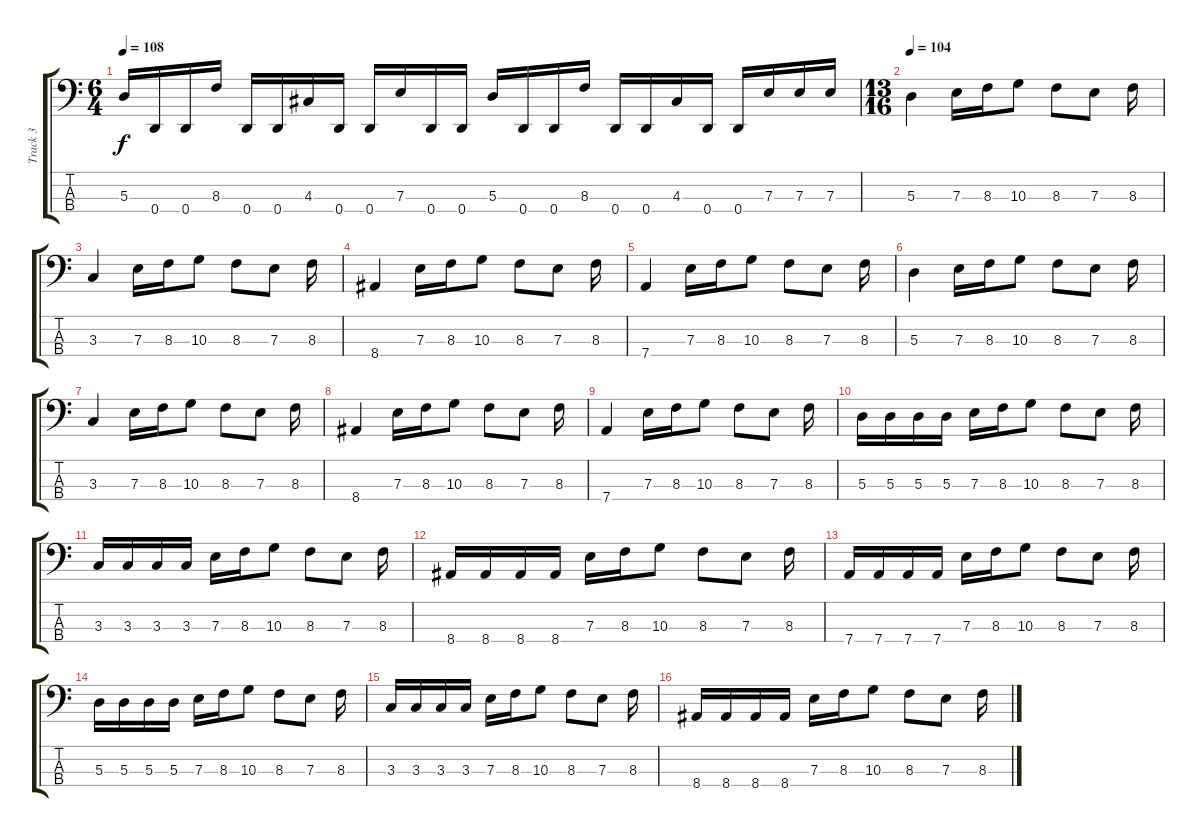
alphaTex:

\track ("Track 3" "Track 3") {instrument electricbassfinger}
\staff {score tabs}
\tuning (G2 D2 A1 D1) {hide}
\ts (6 4)
\tempo 108
\clef f4
\ks c
5.3.16{dy f} 0.4.16 0.4.16 8.3.16 0.4.16 0.4.16 4.3.16 0.4.16 0.4.16 7.3.16 0.4.16 0.4.16 5.3.16 0.4.16 0.4.16 8.3.16 0.4.16 0.4.16 4.3.16 0.4.16 0.4.16 7.3.16 7.3.16 7.3.16 |
\ts (13 16)
\tempo 104
5.3.4 7.3.16 8.3.16 10.3.8 8.3.8 7.3.8 8.3.16 |
3.3.4 7.3.16 8.3.16 10.3.8 8.3.8 7.3.8 8.3.16 |
8.4.4 7.3.16 8.3.16 10.3.8 8.3.8 7.3.8 8.3.16 |
7.4.4 7.3.16 8.3.16 10.3.8 8.3.8 7.3.8 8.3.16 |
5.3.4 7.3.16 8.3.16 10.3.8 8.3.8 7.3.8 8.3.16 |
3.3.4 7.3.16 8.3.16 10.3.8 8.3.8 7.3.8 8.3.16 |
8.4.4 7.3.16 8.3.16 10.3.8 8.3.8 7.3.8 8.3.16 |
7.4.4 7.3.16 8.3.16 10.3.8 8.3.8 7.3.8 8.3.16 |
5.3.16 5.3.16 5.3.16 5.3.16 7.3.16 8.3.16 10.3.8 8.3.8 7.3.8 8.3.16 |
3.3.16 3.3.16 3.3.16 3.3.16 7.3.16 8.3.16 10.3.8 8.3.8 7.3.8 8.3.16 |
8.4.16 8.4.16 8.4.16 8.4.16 7.3.16 8.3.16 10.3.8 8.3.8 7.3.8 8.3.16 |
7.4.16 7.4.16 7.4.16 7.4.16 7.3.16 8.3.16 10.3.8 8.3.8 7.3.8 8.3.16 |
5.3.16 5.3.16 5.3.16 5.3.16 7.3.16 8.3.16 10.3.8 8.3.8 7.3.8 8.3.16 |
3.3.16 3.3.16 3.3.16 3.3.16 7.3.16 8.3.16 10.3.8 8.3.8 7.3.8 8.3.16 |
8.4.16 8.4.16 8.4.16 8.4.16 7.3.16 8.3.16 10.3.8 8.3.8 7.3.8 8.3.16
